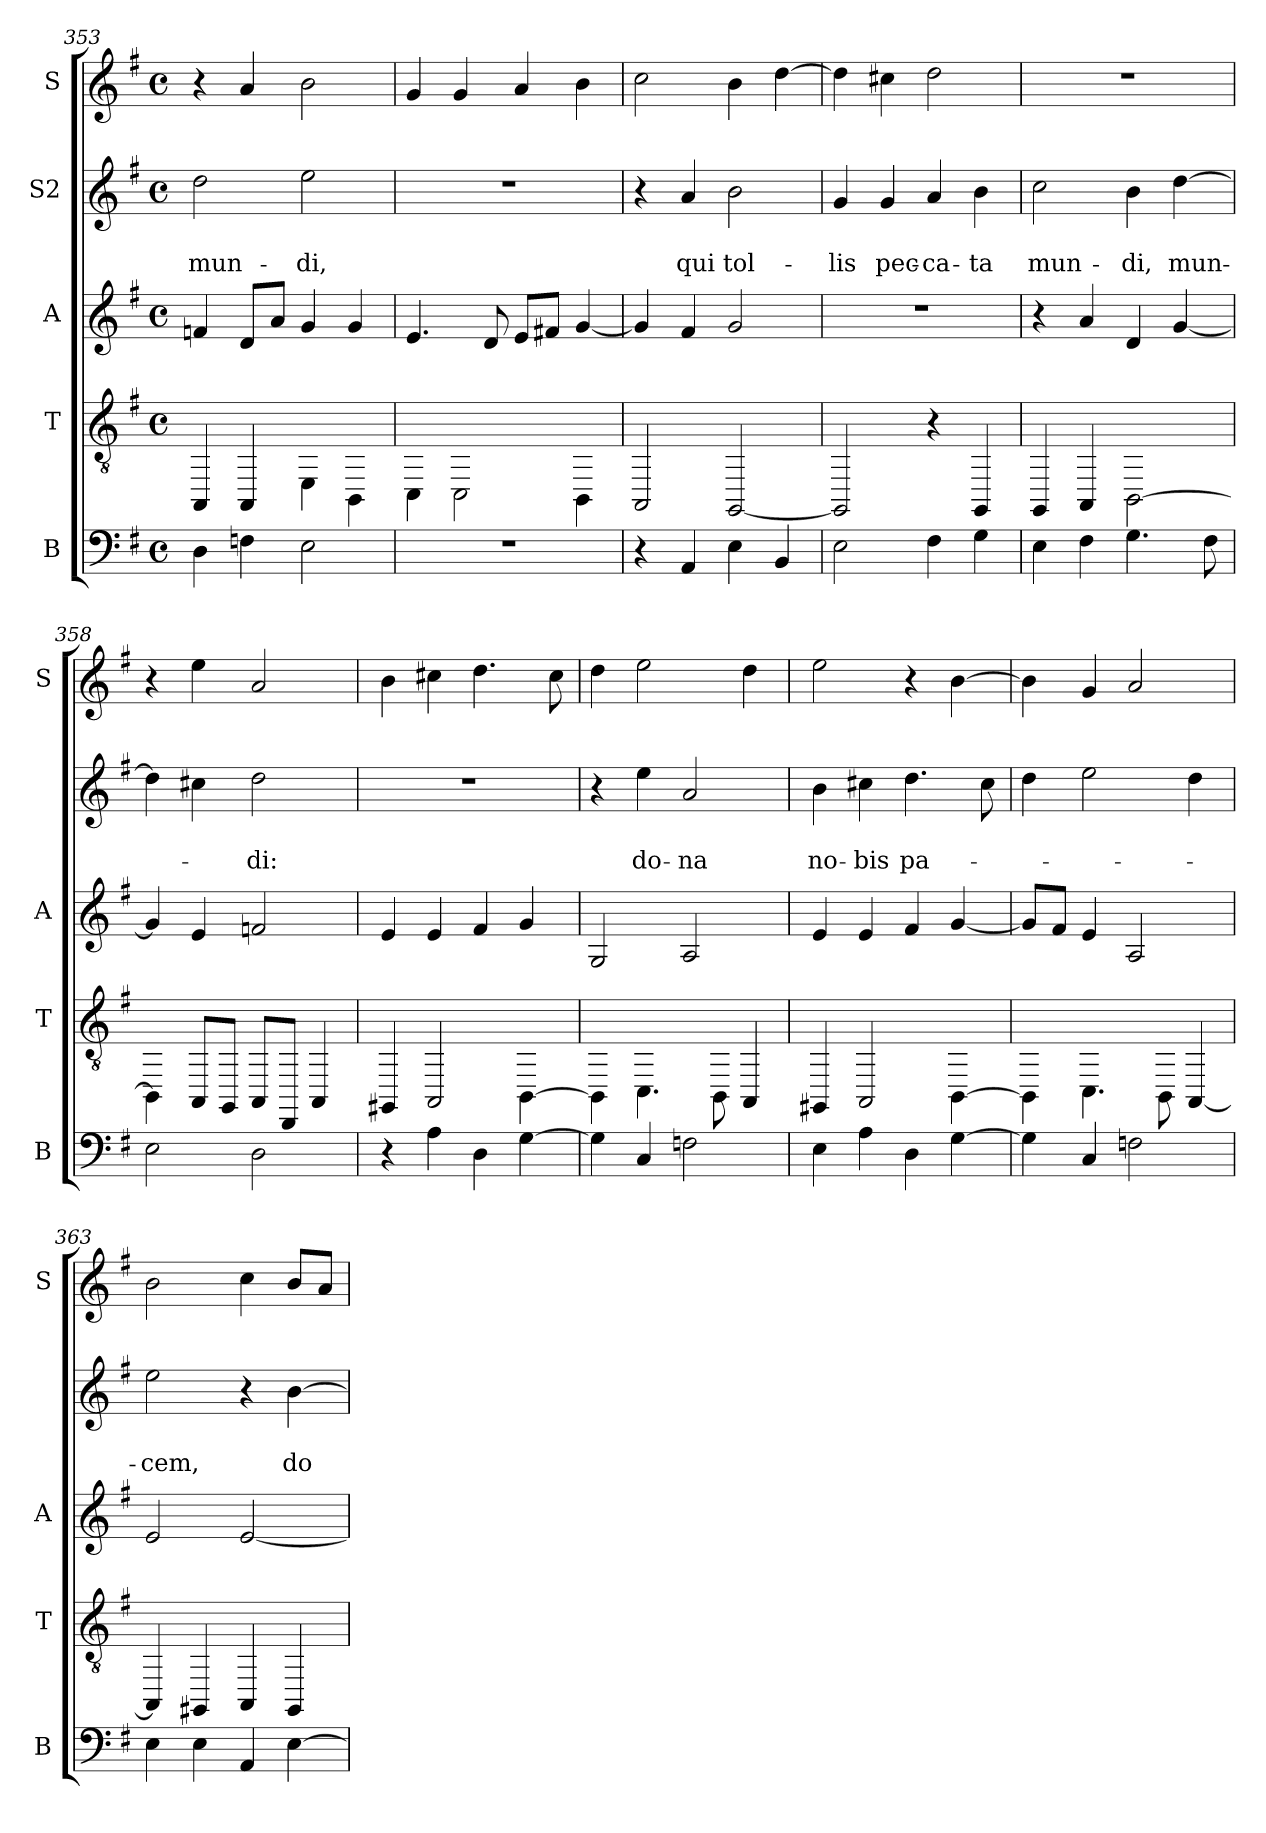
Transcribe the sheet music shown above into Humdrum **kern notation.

**kern	**kern	**kern	**kern	**text	**text	**kern
*part5	*part4	*part3	*part2	*part2	*part2	*part1
*staff5	*staff4	*staff3	*staff2	*staff2	*staff2	*staff1
*I"B	*I"T	*I"A	*I"S2	*	*	*I"S
*I'B	*I'T	*I'A	*	*	*	*I'S
*clefF4	*clefGv2	*clefG2	*clefG2	*	*	*clefG2
*k[f#]	*k[f#]	*k[f#]	*k[f#]	*	*	*k[f#]
*G:	*G:	*G:	*G:	*	*	*G:
*M4/4	*M4/4	*M4/4	*M4/4	*	*	*M4/4
*met(c)	*met(c)	*met(c)	*met(c)	*	*	*met(c)
=353	=353	=353	=353	=353	=353	=353
!	!	!	!	!	!LO:LY:b	!
4D\	4AAA/	4fn/	2dd\	.	mun-	4r
4Fn\	4AAA/	8d/L	.	.	.	4a/
.	.	8a/J	.	.	.	.
!	!	!	!	!	!LO:LY:b	!
2E\	4EE\	4g/	2ee\	.	-di,	2b\
.	4BBB\	4g/	.	.	.	.
!!LO:LB:g=z
=354	=354	=354	=354	=354	=354	=354
1r	4CC\	4.e/	1r	.	.	4g/
.	2CC\	.	.	.	.	4g/
.	.	8d/	.	.	.	.
.	.	8e/L	.	.	.	4a/
.	.	8f#X/J	.	.	.	.
.	4BBB\	[<4g/	.	.	.	4b\
=355	=355	=355	=355	=355	=355	=355
4r	2AAA/	4g/]	4r	.	.	2cc\
!	!	!	!	!	!LO:LY:b	!
4AA/	.	4f#/	4a/	.	qui	.
!	!	!	!	!	!LO:LY:b	!
4E\	[<2GGG/	2g/	2b\	.	tol-	4b\
4BB/	.	.	.	.	.	[>4dd\
=356	=356	=356	=356	=356	=356	=356
!	!	!	!	!	!LO:LY:b	!
2E\	2GGG/]	1r	4g/	.	-lis	4dd\]
!	!	!	!	!	!LO:LY:b	!
.	.	.	4g/	.	pec-	4cc#X\
!	!	!	!	!	!LO:LY:b	!
4F#\	4r	.	4a/	.	-ca-	2dd\
!	!	!	!	!	!LO:LY:b	!
4G\	4GGG/	.	4b\	.	-ta	.
=357	=357	=357	=357	=357	=357	=357
!	!	!	!	!	!LO:LY:b	!
4E\	4GGG/	4r	2cc\	.	mun-	1r
4F#\	4AAA/	4a/	.	.	.	.
!	!	!	!	!	!LO:LY:b	!
4.G\	[>2BBB\	4d/	4b\	.	-di,	.
!	!	!	!	!	!LO:LY:b	!
.	.	[<4g/	[>4dd\	.	mun-	.
8F#\	.	.	.	.	.	.
=358	=358	=358	=358	=358	=358	=358
2E\	4BBB\]	4g/]	4dd\]	.	.	4r
.	8AAA/L	4e/	4cc#X\	.	.	4ee\
.	8GGG/J	.	.	.	.	.
!	!	!	!	!	!LO:LY:b	!
2D\	8AAA/L	2fn/	2dd\	.	-di:	2a/
.	8DDD/J	.	.	.	.	.
.	4AAA/	.	.	.	.	.
=359	=359	=359	=359	=359	=359	=359
4r	4GGG#X/	4e/	1r	.	.	4b\
4A\	2AAA/	4e/	.	.	.	4cc#X\
4D\	.	4f#/	.	.	.	4.dd\
[>4G\	[>4BBB\	4g/	.	.	.	.
.	.	.	.	.	.	8cc#\
!!LO:PB:g=z
=360	=360	=360	=360	=360	=360	=360
4G\]	4BBB\]	2G/	4r	.	.	4dd\
!	!	!	!	!	!LO:LY:b	!
4C/	4.CC\	.	4ee\	.	do-	2ee\
!	!	!	!	!	!LO:LY:b	!
2Fn\	.	2A/	2a/	.	-na	.
.	8BBB\	.	.	.	.	.
.	4AAA/	.	.	.	.	4dd\
=361	=361	=361	=361	=361	=361	=361
!	!	!	!	!	!LO:LY:b	!
4E\	4GGG#X/	4e/	4b\	.	no-	2ee\
!	!	!	!	!	!LO:LY:b	!
4A\	2AAA/	4e/	4cc#X\	.	-bis	.
!	!	!	!	!	!LO:LY:b	!
4D\	.	4f#/	4.dd\	.	pa-	4r
[>4G\	[>4BBB\	[<4g/	.	.	.	[>4b\
.	.	.	8cc#\	.	.	.
=362	=362	=362	=362	=362	=362	=362
4G\]	4BBB\]	8g/L]	4dd\	.	.	4b\]
.	.	8f#/J	.	.	.	.
4C/	4.CC\	4e/	2ee\	.	.	4g/
2Fn\	.	2A/	.	.	.	2a/
.	8BBB\	.	.	.	.	.
.	[<4AAA/	.	4dd\	.	.	.
=363	=363	=363	=363	=363	=363	=363
!	!	!	!	!	!LO:LY:b	!
4E\	4AAA/]	2e/	2ee\	.	-cem,	2b\
4E\	4GGG#X/	.	.	.	.	.
4AA/	4AAA/	[<2e/	4r	.	.	4cc\
!	!	!	!	!	!LO:LY:b	!
[>4E\	4GGG#/	.	[>4b\	.	do-	8b/L
.	.	.	.	.	.	8a/J
=	=	=	=	=	=	=
*-	*-	*-	*-	*-	*-	*-
